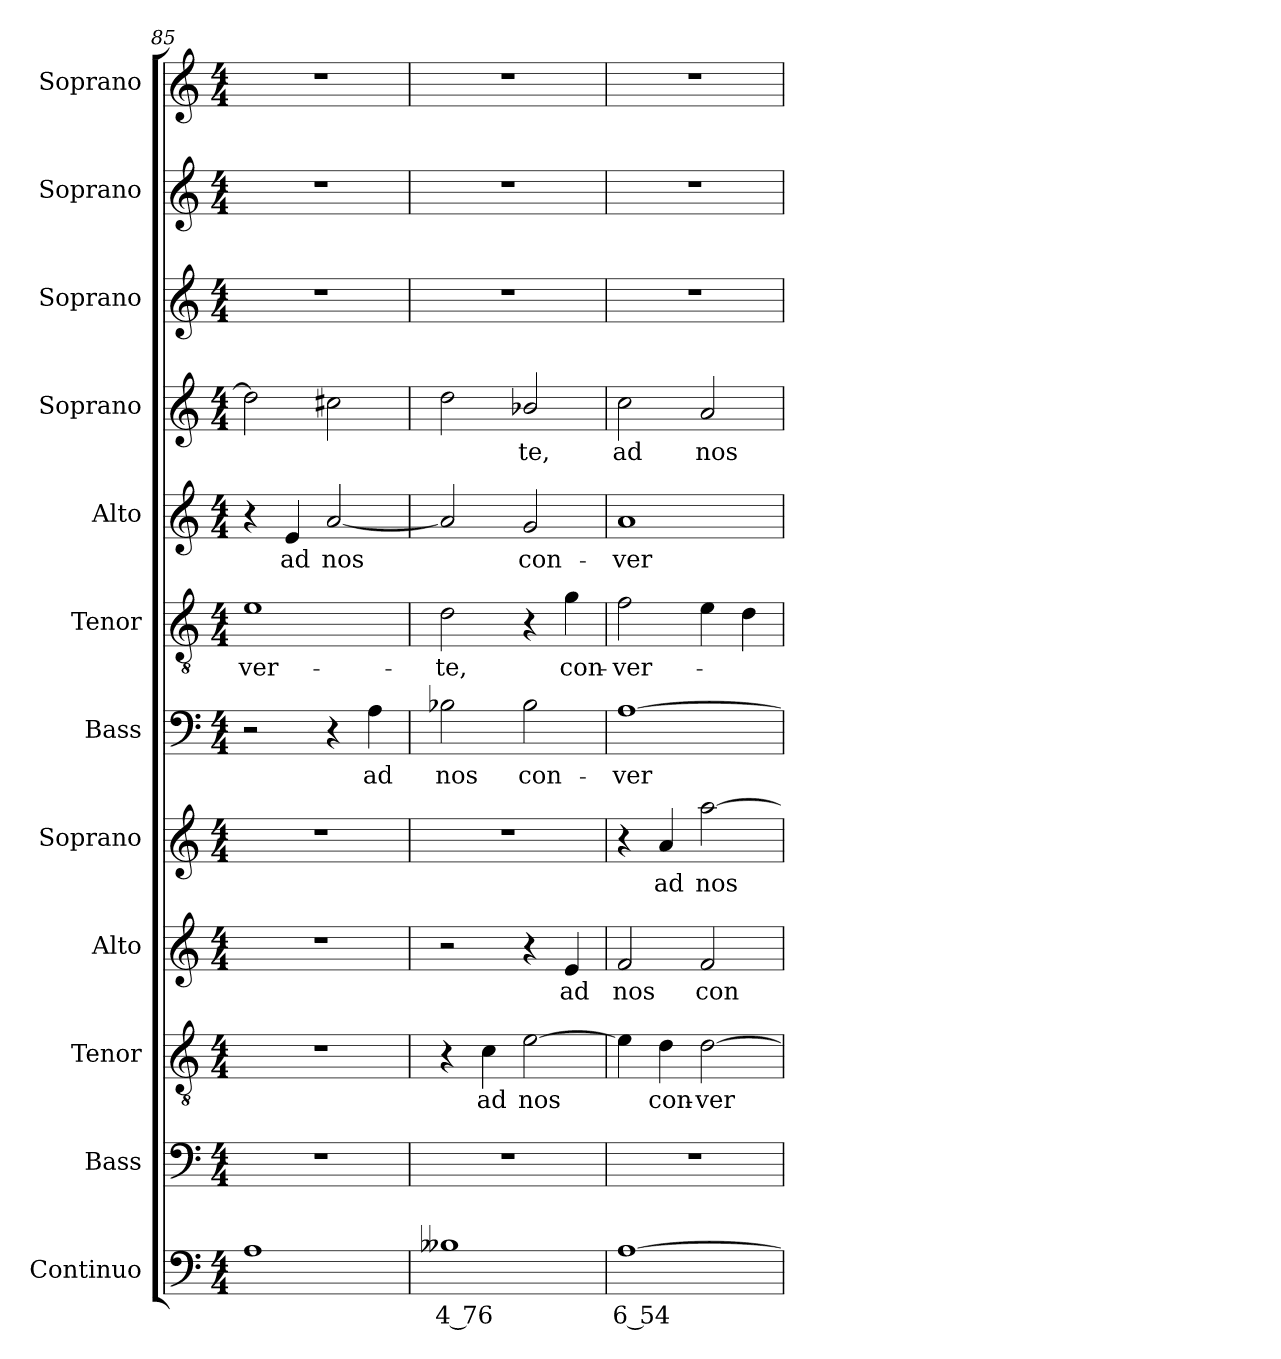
**kern	**text	**kern	**kern	**text	**kern	**text	**kern	**text	**kern	**text	**kern	**text	**kern	**text	**kern	**text	**kern	**kern	**kern
*part12	*part12	*part11	*part10	*part10	*part9	*part9	*part8	*part8	*part7	*part7	*part6	*part6	*part5	*part5	*part4	*part4	*part3	*part2	*part1
*staff12	*staff12	*staff11	*staff10	*staff10	*staff9	*staff9	*staff8	*staff8	*staff7	*staff7	*staff6	*staff6	*staff5	*staff5	*staff4	*staff4	*staff3	*staff2	*staff1
*I"Continuo	*	*I"Bass	*I"Tenor	*	*I"Alto	*	*I"Soprano	*	*I"Bass	*	*I"Tenor	*	*I"Alto	*	*I"Soprano	*	*I"Soprano	*I"Soprano	*I"Soprano
*I'Cont.	*	*I'B.	*I'T.	*	*I'A.	*	*I'S.	*	*I'B.	*	*I'T.	*	*I'A.	*	*I'S.	*	*I'S.	*I'S.	*I'S.
*clefF4	*	*clefF4	*clefGv2	*	*clefG2	*	*clefG2	*	*clefF4	*	*clefGv2	*	*clefG2	*	*clefG2	*	*clefG2	*clefG2	*clefG2
*	*	*	*ITrd7c12	*	*	*	*	*	*	*	*ITrd7c12	*	*	*	*	*	*	*	*
*k[]	*	*k[]	*k[]	*	*k[]	*	*k[]	*	*k[]	*	*k[]	*	*k[]	*	*k[]	*	*k[]	*k[]	*k[]
*C:	*	*C:	*C:	*	*C:	*	*C:	*	*C:	*	*C:	*	*C:	*	*C:	*	*C:	*C:	*C:
*M4/4	*	*M4/4	*M4/4	*	*M4/4	*	*M4/4	*	*M4/4	*	*M4/4	*	*M4/4	*	*M4/4	*	*M4/4	*M4/4	*M4/4
=85	=85	=85	=85	=85	=85	=85	=85	=85	=85	=85	=85	=85	=85	=85	=85	=85	=85	=85	=85
!	!	!	!	!	!	!	!	!	!	!	!	!LO:LY:b:color=#000000	!	!	!	!	!	!	!
1Ai	.	1r	1r	.	1r	.	1r	.	2r	.	1Ei	-ver-	4r	.	2ddi\]	.	1r	1r	1r
!	!	!	!	!	!	!	!	!	!	!	!	!	!	!LO:LY:b:color=#000000	!	!	!	!	!
.	.	.	.	.	.	.	.	.	.	.	.	.	4ei/	ad	.	.	.	.	.
!	!	!	!	!	!	!	!	!	!	!	!	!	!	!LO:LY:b:color=#000000	!	!	!	!	!
.	.	.	.	.	.	.	.	.	4r	.	.	.	[<2ai/	nos	2cc#Xi\	.	.	.	.
!	!	!	!	!	!	!	!	!	!	!LO:LY:b:color=#000000	!	!	!	!	!	!	!	!	!
.	.	.	.	.	.	.	.	.	4Ai\	ad	.	.	.	.	.	.	.	.	.
!!LO:PB:g=z
=86	=86	=86	=86	=86	=86	=86	=86	=86	=86	=86	=86	=86	=86	=86	=86	=86	=86	=86	=86
!	!LO:LY:b:color=#000000	!	!	!	!	!	!	!	!	!	!	!	!	!	!	!	!	!	!
!	!	!	!	!	!	!	!	!	!	!LO:LY:b:color=#000000	!	!	!	!	!	!	!	!	!
!	!	!	!	!	!	!	!	!	!	!	!	!LO:LY:b:color=#000000	!	!	!	!	!	!	!
1B--Xi	4 76	1r	4r	.	2r	.	1r	.	2B-Xi\	nos	2Di\	-te,	2ai/]	.	2ddi\	.	1r	1r	1r
!	!	!	!	!LO:LY:b:color=#000000	!	!	!	!	!	!	!	!	!	!	!	!	!	!	!
.	.	.	4Ci\	ad	.	.	.	.	.	.	.	.	.	.	.	.	.	.	.
!	!	!	!	!LO:LY:b:color=#000000	!	!	!	!	!	!	!	!	!	!	!	!	!	!	!
!	!	!	!	!	!	!	!	!	!	!LO:LY:b:color=#000000	!	!	!	!	!	!	!	!	!
!	!	!	!	!	!	!	!	!	!	!	!	!	!	!LO:LY:b:color=#000000	!	!	!	!	!
!	!	!	!	!	!	!	!	!	!	!	!	!	!	!	!	!LO:LY:b:color=#000000	!	!	!
.	.	.	[>2Ei\	nos	4r	.	.	.	2B-i\	con-	4r	.	2gi/	con-	2b-Xi/	-te,	.	.	.
!	!	!	!	!	!	!LO:LY:b:color=#000000	!	!	!	!	!	!	!	!	!	!	!	!	!
!	!	!	!	!	!	!	!	!	!	!	!	!LO:LY:b:color=#000000	!	!	!	!	!	!	!
.	.	.	.	.	4ei/	ad	.	.	.	.	4Gi\	con-	.	.	.	.	.	.	.
=87	=87	=87	=87	=87	=87	=87	=87	=87	=87	=87	=87	=87	=87	=87	=87	=87	=87	=87	=87
!	!LO:LY:b:color=#000000	!	!	!	!	!	!	!	!	!	!	!	!	!	!	!	!	!	!
!	!	!	!	!	!	!LO:LY:b:color=#000000	!	!	!	!	!	!	!	!	!	!	!	!	!
!	!	!	!	!	!	!	!	!	!	!LO:LY:b:color=#000000	!	!	!	!	!	!	!	!	!
!	!	!	!	!	!	!	!	!	!	!	!	!LO:LY:b:color=#000000	!	!	!	!	!	!	!
!	!	!	!	!	!	!	!	!	!	!	!	!	!	!LO:LY:b:color=#000000	!	!	!	!	!
!	!	!	!	!	!	!	!	!	!	!	!	!	!	!	!	!LO:LY:b:color=#000000	!	!	!
[>1Ai	6 54	1r	4Ei\]	.	2fi/	nos	4r	.	[>1Ai	-ver-	2Fi\	-ver-	1ai	-ver-	2cci\	ad	1r	1r	1r
!	!	!	!	!LO:LY:b:color=#000000	!	!	!	!	!	!	!	!	!	!	!	!	!	!	!
!	!	!	!	!	!	!	!	!LO:LY:b:color=#000000	!	!	!	!	!	!	!	!	!	!	!
.	.	.	4Di\	con-	.	.	4ai/	ad	.	.	.	.	.	.	.	.	.	.	.
!	!	!	!	!LO:LY:b:color=#000000	!	!	!	!	!	!	!	!	!	!	!	!	!	!	!
!	!	!	!	!	!	!LO:LY:b:color=#000000	!	!	!	!	!	!	!	!	!	!	!	!	!
!	!	!	!	!	!	!	!	!LO:LY:b:color=#000000	!	!	!	!	!	!	!	!	!	!	!
!	!	!	!	!	!	!	!	!	!	!	!	!	!	!	!	!LO:LY:b:color=#000000	!	!	!
.	.	.	[>2Di\	-ver-	2fi/	con-	[>2aai\	nos	.	.	4Ei\	.	.	.	2ai/	nos	.	.	.
.	.	.	.	.	.	.	.	.	.	.	4Di\	.	.	.	.	.	.	.	.
=	=	=	=	=	=	=	=	=	=	=	=	=	=	=	=	=	=	=	=
*-	*-	*-	*-	*-	*-	*-	*-	*-	*-	*-	*-	*-	*-	*-	*-	*-	*-	*-	*-
